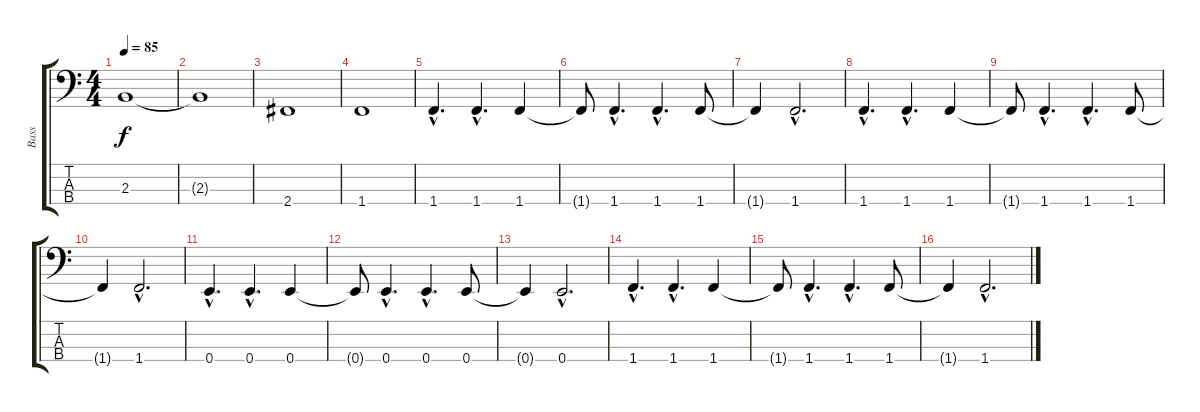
\track ("Bass" "Bass") {instrument electricbassfinger}
\staff {score tabs}
\tuning (G2 D2 A1 E1) {hide}
\ts (4 4)
\tempo 85
\clef f4
\ks c
2.3.1{dy f instrument electricbassfinger} |
2.3{t}.1 |
2.4.1 |
1.4.1 |
1.4{hac}.4{d} 1.4{hac}.4{d} 1.4.4 |
1.4{t}.8 1.4{hac}.4{d} 1.4{hac}.4{d} 1.4.8 |
1.4{t}.4 1.4{hac}.2{d} |
1.4{hac}.4{d} 1.4{hac}.4{d} 1.4.4 |
1.4{t}.8 1.4{hac}.4{d} 1.4{hac}.4{d} 1.4.8 |
1.4{t}.4 1.4{hac}.2{d} |
0.4{hac}.4{d} 0.4{hac}.4{d} 0.4.4 |
0.4{t}.8 0.4{hac}.4{d} 0.4{hac}.4{d} 0.4.8 |
0.4{t}.4 0.4{hac}.2{d} |
1.4{hac}.4{d} 1.4{hac}.4{d} 1.4.4 |
1.4{t}.8 1.4{hac}.4{d} 1.4{hac}.4{d} 1.4.8 |
1.4{t}.4 1.4{hac}.2{d}
